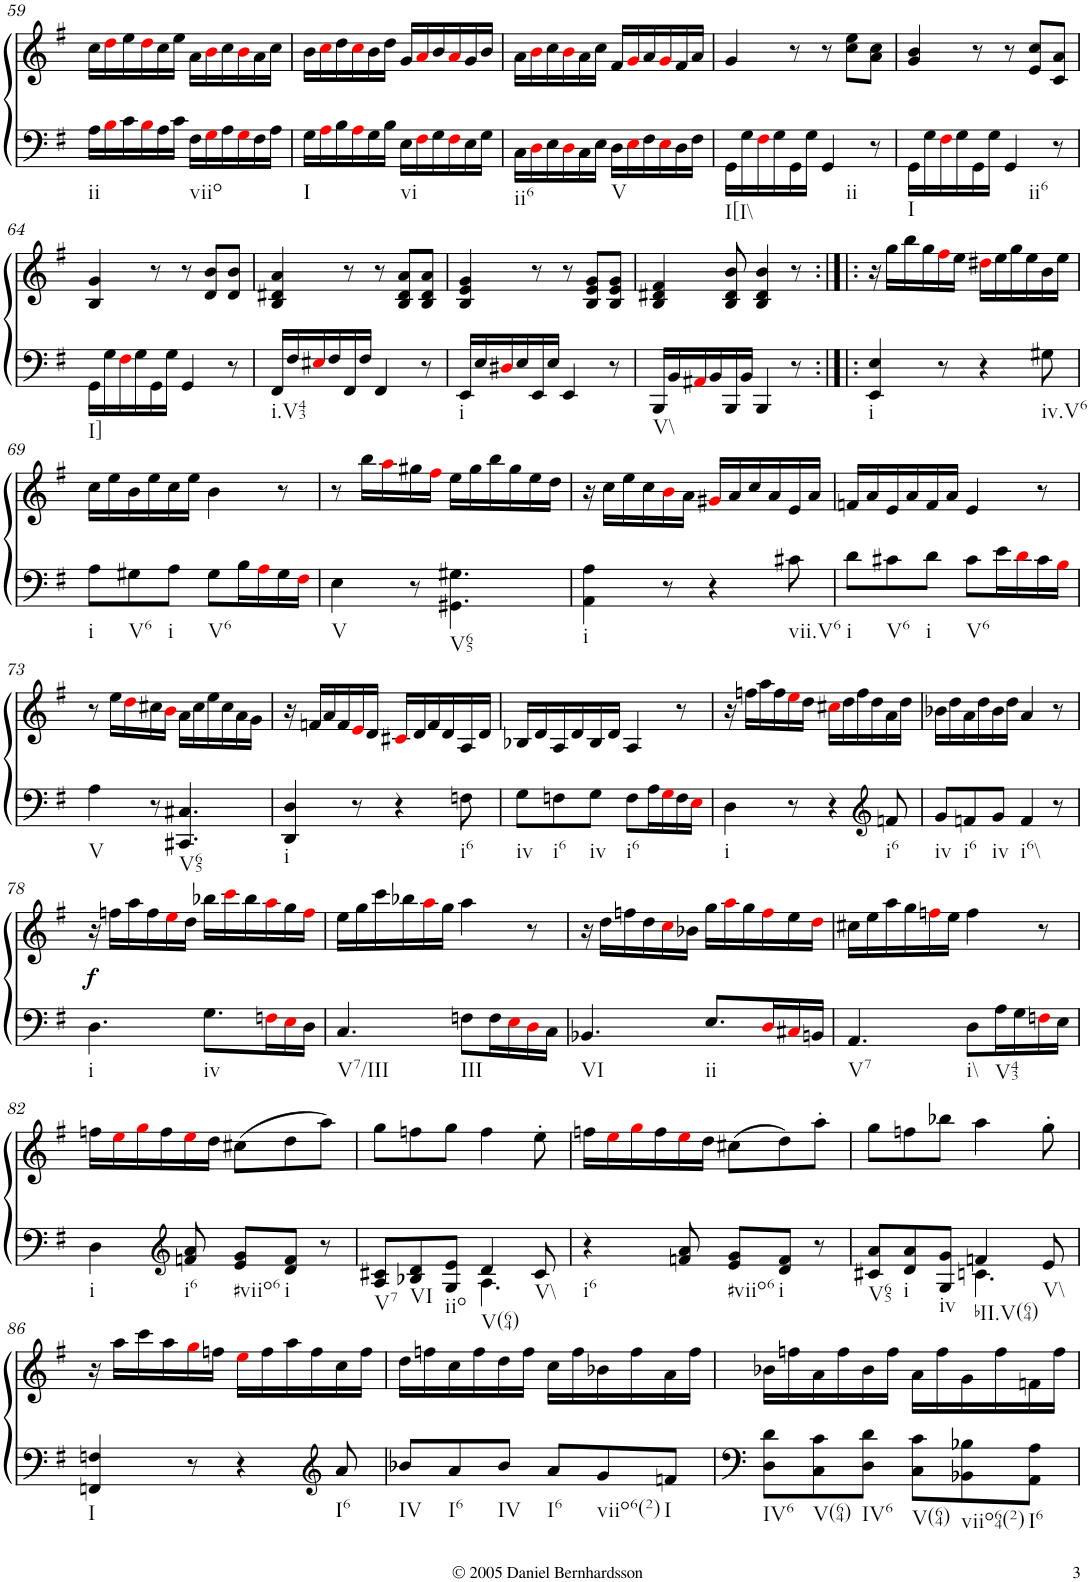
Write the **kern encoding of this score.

**kern	**kern	**dynam
*part1	*part1	*part1
*staff2	*staff1	*staff1/2
*I"Piano	*	*
*I'Pno.	*	*
!!LO:PB:g=z
*clefF4	*clefG2	*
*k[f#]	*k[f#]	*
*G:	*G:	*
*M6/8	*M6/8	*
=59	=59	=59
!LO:TX:b:t=ii	!	!
16A\LL	16cc\LL	.
16Bi\	16ddi\	.
16c\	16ee\	.
16Bi\	16ddi\	.
16A\	16cc\	.
16c\JJ	16ee\JJ	.
!LO:TX:b:t=viio	!	!
16F#\LL	16a\LL	.
16Gi\	16bi\	.
16A\	16cc\	.
16Gi\	16bi\	.
16F#\	16a\	.
16A\JJ	16cc\JJ	.
=60	=60	=60
!LO:TX:b:t=I	!	!
16G\LL	16b\LL	.
16Ai\	16cci\	.
16B\	16dd\	.
16Ai\	16cci\	.
16G\	16b\	.
16B\JJ	16dd\JJ	.
!LO:TX:b:t=vi	!	!
16E\LL	16g/LL	.
16F#i\	16ai/	.
16G\	16b/	.
16F#i\	16ai/	.
16E\	16g/	.
16G\JJ	16b/JJ	.
=61	=61	=61
!LO:TX:b:t=ii6	!	!
16C\LL	16a\LL	.
16Di\	16bi\	.
16E\	16cc\	.
16Di\	16bi\	.
16C\	16a\	.
16E\JJ	16cc\JJ	.
!LO:TX:b:t=V	!	!
16D\LL	16f#/LL	.
16Ei\	16gi/	.
16F#\	16a/	.
16Ei\	16gi/	.
16D\	16f#/	.
16F#\JJ	16a/JJ	.
=62	=62	=62
!LO:TX:b:t=I[I\\	!	!
16GG\LL	4g/	.
16G\	.	.
16F#i\	.	.
16G\	.	.
16GG\	8r	.
16G\JJ	.	.
!LO:TX:b:t=ii	!	!
4GG/	8r	.
.	8cc\ 8ee\L	.
8r	8a\ 8cc\J	.
=63	=63	=63
!LO:TX:b:t=I	!	!
16GG\LL	4g/ 4b/	.
16G\	.	.
16F#i\	.	.
16G\	.	.
16GG\	8r	.
16G\JJ	.	.
!LO:TX:b:t=ii6	!	!
4GG/	8r	.
.	8e/ 8cc/L	.
8r	8c/ 8a/J	.
!!LO:LB:g=z
=64	=64	=64
!LO:TX:b:t=I]	!	!
16GG\LL	4B/ 4g/	.
16G\	.	.
16F#i\	.	.
16G\	.	.
16GG\	8r	.
16G\JJ	.	.
4GG/	8r	.
.	8d/ 8b/L	.
8r	8d/ 8b/J	.
=65	=65	=65
!LO:TX:b:t=i.V43	!	!
16FF#/LL	4B/ 4d#X/ 4a/	.
16F#/	.	.
16E#Xi/	.	.
16F#/	.	.
16FF#/	8r	.
16F#/JJ	.	.
4FF#/	8r	.
.	8B/ 8d#/ 8a/L	.
8r	8B/ 8d#/ 8a/J	.
=66	=66	=66
!LO:TX:b:t=i	!	!
16EE/LL	4B/ 4e/ 4g/	.
16E/	.	.
16D#Xi/	.	.
16E/	.	.
16EE/	8r	.
16E/JJ	.	.
4EE/	8r	.
.	8B/ 8e/ 8g/L	.
8r	8B/ 8e/ 8g/J	.
=67	=67	=67
!LO:TX:b:t=V\\	!	!
16BBB/LL	4B/ 4d#X/ 4f#/	.
16BB/	.	.
16AA#Xi/	.	.
16BB/	.	.
16BBB/	8B/ 8d#/ 8b/	.
16BB/JJ	.	.
4BBB/	4B/ 4d#/ 4b/	.
8r	8r	.
=68:|!|:	=68:|!|:	=68:|!|:
!LO:TX:b:t=i	!	!
4EE/ 4E/	16r	.
.	16gg\LL	.
.	16bb\	.
.	16gg\	.
8r	16ff#i\	.
.	16ee\JJ	.
4r	16dd#Xi\LL	.
.	16ee\	.
.	16gg\	.
.	16ee\	.
!LO:TX:b:t=iv.V6	!	!
8G#X\	16b\	.
.	16ee\JJ	.
!!LO:LB:g=z
=69	=69	=69
!LO:TX:b:t=i	!	!
8A\L	16cc\LL	.
.	16ee\	.
!LO:TX:b:t=V6	!	!
8G#X\	16b\	.
.	16ee\	.
!LO:TX:b:t=i	!	!
8A\J	16cc\	.
.	16ee\JJ	.
!LO:TX:b:t=V6	!	!
8G#\L	4b\	.
16B\L	.	.
16Ai\	.	.
16G#\	8r	.
16F#i\JJ	.	.
=70	=70	=70
!LO:TX:b:t=V	!	!
4E\	8r	.
.	16bb\LL	.
.	16aai\	.
8r	16gg#X\	.
.	16ff#i\JJ	.
!LO:TX:b:t=V65	!	!
4.GG#X\ 4.G#X\	16ee\LL	.
.	16gg#\	.
.	16bb\	.
.	16gg#\	.
.	16ee\	.
.	16dd\JJ	.
=71	=71	=71
!LO:TX:b:t=i	!	!
4AA\ 4A\	16r	.
.	16cc\LL	.
.	16ee\	.
.	16cc\	.
8r	16bi\	.
.	16a\JJ	.
4r	16g#Xi/LL	.
.	16a/	.
.	16cc/	.
.	16a/	.
!LO:TX:b:t=vii.V6	!	!
8c#X\	16e/	.
.	16a/JJ	.
=72	=72	=72
!LO:TX:b:t=i	!	!
8d\L	16fn/LL	.
.	16a/	.
!LO:TX:b:t=V6	!	!
8c#X\	16e/	.
.	16a/	.
!LO:TX:b:t=i	!	!
8d\J	16f/	.
.	16a/JJ	.
!LO:TX:b:t=V6	!	!
8c#\L	4e/	.
16e\L	.	.
16di\	.	.
16c#\	8r	.
16Bi\JJ	.	.
!!LO:LB:g=z
=73	=73	=73
!LO:TX:b:t=V	!	!
4A\	8r	.
.	16ee\LL	.
.	16ddi\	.
8r	16cc#X\	.
.	16bi\JJ	.
!LO:TX:b:t=V65	!	!
4.CC#X/ 4.C#X/	16a\LL	.
.	16cc#\	.
.	16ee\	.
.	16cc#\	.
.	16a\	.
.	16g\JJ	.
=74	=74	=74
!LO:TX:b:t=i	!	!
4DD/ 4D/	16r	.
.	16fn/LL	.
.	16a/	.
.	16f/	.
8r	16ei/	.
.	16d/JJ	.
4r	16c#Xi/LL	.
.	16d/	.
.	16f/	.
.	16d/	.
!LO:TX:b:t=i6	!	!
8Fn\	16A/	.
.	16d/JJ	.
=75	=75	=75
!LO:TX:b:t=iv	!	!
8G\L	16B-X/LL	.
.	16d/	.
!LO:TX:b:t=i6	!	!
8Fn\	16A/	.
.	16d/	.
!LO:TX:b:t=iv	!	!
8G\J	16B-/	.
.	16d/JJ	.
!LO:TX:b:t=i6	!	!
8F\L	4A/	.
16A\L	.	.
16Gi\	.	.
16F\	8r	.
16Ei\JJ	.	.
=76	=76	=76
!LO:TX:b:t=i	!	!
4D\	16r	.
.	16ffn\LL	.
.	16aa\	.
.	16ff\	.
8r	16eei\	.
.	16dd\JJ	.
4r	16cc#Xi\LL	.
.	16dd\	.
.	16ff\	.
.	16dd\	.
*clefG2	*	*
!LO:TX:b:t=i6	!	!
8fn/	16a\	.
.	16dd\JJ	.
=77	=77	=77
!LO:TX:b:t=iv	!	!
8g/L	16b-X\LL	.
.	16dd\	.
!LO:TX:b:t=i6	!	!
8fn/	16a\	.
.	16dd\	.
!LO:TX:b:t=iv	!	!
8g/J	16b-\	.
.	16dd\JJ	.
!LO:TX:b:t=i6\\	!	!
4f/	4a/	.
8r	8r	.
!!LO:LB:g=z
=78	=78	=78
!LO:TX:b:t=i	!	!
!	!	!LO:DY:b
4.D\	16r	f
.	16ffn\LL	.
.	16aa\	.
.	16ff\	.
.	16eei\	.
.	16dd\JJ	.
!LO:TX:b:t=iv	!	!
8.G\L	16bb-X\LL	.
.	16ccci\	.
.	16bb-\	.
16Fni\L	16aai\	.
16Ei\	16gg\	.
16D\JJ	16ffi\JJ	.
=79	=79	=79
!LO:TX:b:t=V7/III	!	!
4.C/	16ee\LL	.
.	16gg\	.
.	16ccc\	.
.	16bb-X\	.
.	16aai\	.
.	16gg\JJ	.
!LO:TX:b:t=III	!	!
8Fn\L	4aa\	.
16F\L	.	.
16Ei\	.	.
16Di\	8r	.
16C\JJ	.	.
=80	=80	=80
!LO:TX:b:t=VI	!	!
4.BB-X/	16r	.
.	16dd\LL	.
.	16ffn\	.
.	16dd\	.
.	16cci\	.
.	16b-X\JJ	.
!LO:TX:b:t=ii	!	!
8.E/L	16gg\LL	.
.	16aai\	.
.	16gg\	.
16Di/L	16ffi\	.
16C#Xi/	16ee\	.
16BBn/JJ	16ddi\JJ	.
=81	=81	=81
!LO:TX:b:t=V7	!	!
4.AA/	16cc#X\LL	.
.	16ee\	.
.	16aa\	.
.	16gg\	.
.	16ffni\	.
.	16ee\JJ	.
!LO:TX:b:t=i\\	!	!
8D\L	4ff\	.
!LO:TX:b:t=V43	!	!
16A\L	.	.
16G\	.	.
16Fni\	8r	.
16E\JJ	.	.
!!LO:LB:g=z
=82	=82	=82
!LO:TX:b:t=i	!	!
4D\	16ffn\LL	.
.	16eei\	.
.	16ggi\	.
.	16ff\	.
*clefG2	*	*
!LO:TX:b:t=i6	!	!
8fn/ 8a/	16eei\	.
.	16dd\JJ	.
!LO:TX:b:t=#viio6	!	!
8e/ 8g/L	(8cc#X\L	.
!LO:TX:b:t=i	!	!
8d/ 8f/J	8dd\	.
8r	8aa\J)	.
=83	=83	=83
*^	*	*
!LO:TX:b:t=V7	!	!	!
8A/ 8c#X/L	4.ryy	8gg\L	.
!LO:TX:b:t=VI	!	!	!
8B-X/ 8d/	.	8ffn\	.
!LO:TX:b:t=iio	!	!	!
8G/ 8e/J	.	8gg\J	.
!LO:TX:b:t=V(64)	!	!	!
4d/	4.A\	4ff\	.
!LO:TX:b:t=V\\	!	!	!
8c#/	.	8ee'\	.
*v	*v	*	*
=84	=84	=84
!LO:TX:b:t=i6	!	!
4r	16ffn\LL	.
.	16eei\	.
.	16ggi\	.
.	16ff\	.
8fn/ 8a/	16eei\	.
.	16dd\JJ	.
!LO:TX:b:t=#viio6	!	!
8e/ 8g/L	(8cc#X\L	.
!LO:TX:b:t=i	!	!
8d/ 8f/J	8dd\)	.
8r	8aa'\J	.
=85	=85	=85
*^	*	*
!LO:TX:b:t=V65	!	!	!
8c#X/ 8a/L	4.ryy	8gg\L	.
!LO:TX:b:t=i	!	!	!
8d/ 8a/	.	8ffn\	.
!LO:TX:b:t=iv	!	!	!
8G/ 8g/J	.	8bb-X\J	.
!LO:TX:b:t=bII.V(64)	!	!	!
4fn/	4.cn\	4aa\	.
!LO:TX:b:t=V\\	!	!	!
8e/	.	8gg'\	.
*v	*v	*	*
!!LO:LB:g=z
=86	=86	=86
!LO:TX:b:t=I	!	!
4FFn/ 4Fn/	16r	.
.	16aa\LL	.
.	16ccc\	.
.	16aa\	.
8r	16ggi\	.
.	16ffn\JJ	.
4r	16eei\LL	.
.	16ff\	.
.	16aa\	.
.	16ff\	.
*clefG2	*	*
!LO:TX:b:t=I6	!	!
8a/	16cc\	.
.	16ff\JJ	.
=87	=87	=87
!LO:TX:b:t=IV	!	!
8b-X/L	16dd\LL	.
.	16ffn\	.
!LO:TX:b:t=I6	!	!
8a/	16cc\	.
.	16ff\	.
!LO:TX:b:t=IV	!	!
8b-/J	16dd\	.
.	16ff\JJ	.
!LO:TX:b:t=I6	!	!
8a/L	16cc\LL	.
.	16ff\	.
!LO:TX:b:t=viio6(2)	!	!
8g/	16b-X\	.
.	16ff\	.
!LO:TX:b:t=I	!	!
8fn/J	16a\	.
.	16ff\JJ	.
=88	=88	=88
!LO:TX:b:t=IV6	!	!
8D\ 8d\L	16b-X\LL	.
.	16ffn\	.
!LO:TX:b:t=V(64)	!	!
8C\ 8c\	16a\	.
.	16ff\	.
!LO:TX:b:t=IV6	!	!
8D\ 8d\J	16b-\	.
.	16ff\JJ	.
!LO:TX:b:t=V(64)	!	!
8C\ 8c\L	16a\LL	.
.	16ff\	.
!LO:TX:b:t=viio64(2)	!	!
8BB-X\ 8B-X\	16g\	.
.	16ff\	.
!LO:TX:b:t=I6	!	!
8AA\ 8A\J	16fn\	.
.	16ff\JJ	.
=	=	=
*-	*-	*-
